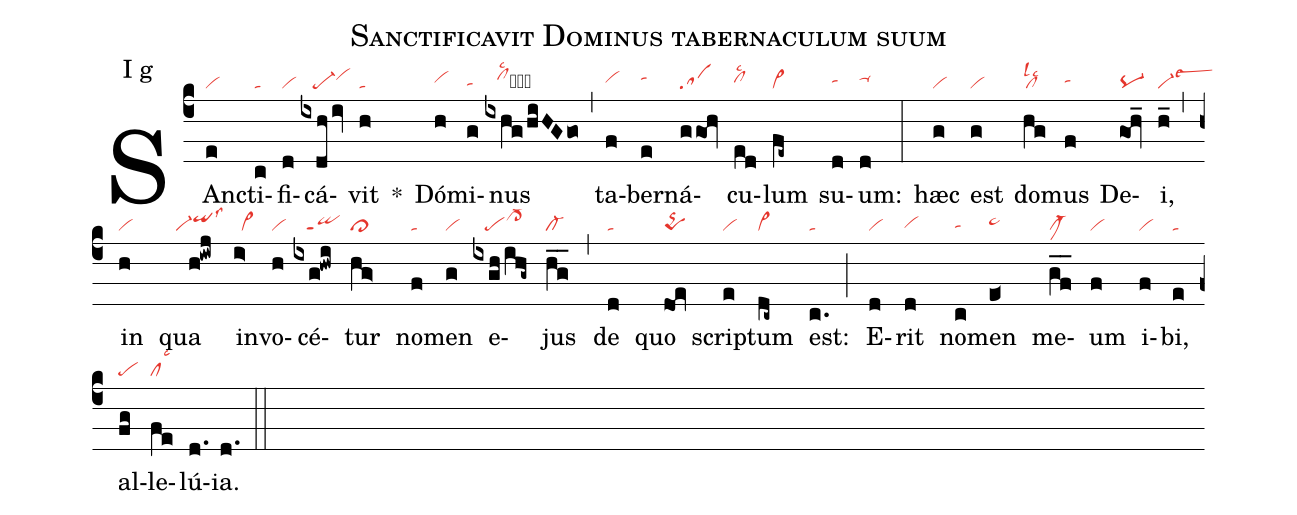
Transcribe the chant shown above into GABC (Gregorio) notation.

name: Sanctificavit Dominus tabernaculum suum;
annotation: I g;
mode: 1;
nabc-lines: 1;
%%
(c4)
SAn(e|vi)cti(c|ta)fi(d|vi)cá(ixdh/iv|///pe-vihi)vit(h|ta) *()
Dó(h|vihh)mi(g|tahg)nus(ixhg/hiHGgo|///clhilsc2pehisuorhi) (,)
ta(f|vihh)ber(e|tahi)ná(ggOh|sa)cu(ed|clhhlsc2)lum(fe~|vi>) su(d|tahh)um:(d|ta-hi) (:)
hæc(g|vi) est(g|vi) do(hg|cllsl2lsc2)mus(f|tahh) De(gOh_|pq-)i,(h_|vi-lsew3) (,)
in(h|vi) qua(h!iwj|```vi-qihilss3) in(i>|//vi>)vo(h|vi)cé(ixg!hwi|///qippt1)tur(hg>|cl>) no(f|ta)men(g|vi) e(ixgh/ihg~|///pecl->hi)jus(hg__|cl-) (,)
de(d|ta) quo(dOe|pqS) scri(e|vi)ptum(dc~|vi>) est:(c.|ta) (;)
E(d|vi)rit(d|vihg) no(c|tahg)men(e<|ta>hh) me(g_f_|clM-)um(f|vi) i(f|vi)bi,(e|ta) al(fg|pe)le(fe|cllsc3)lú(d.)ia.(d.) (::)
